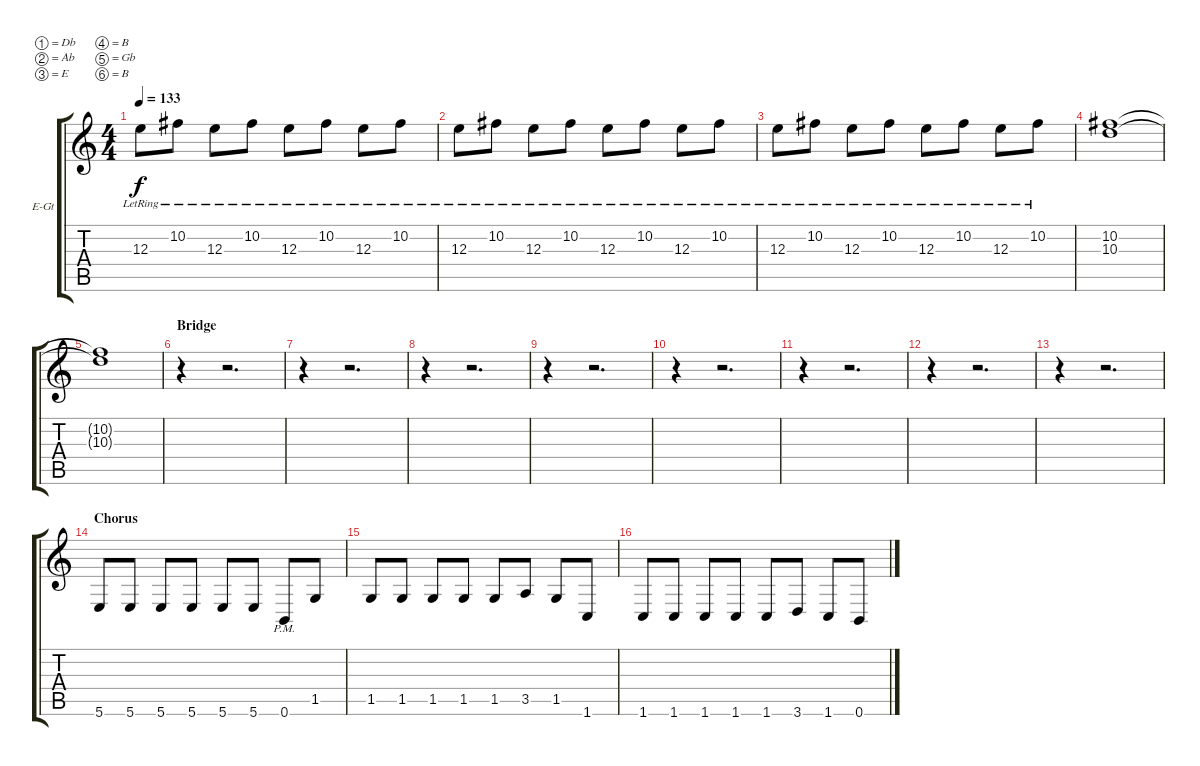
\bracketExtendMode groupsimilarinstruments
\firstSystemTrackNameOrientation horizontal
\otherSystemsTrackNameOrientation horizontal
\track ("Fills" "E-Gt") {instrument overdrivenguitar}
\staff {score tabs}
\tuning (Db4 Ab3 E3 B2 Gb2 B1)
\ts (4 4)
\tempo 133
\clef g2
\ks c
12.3{lr}.8{dy f} 10.2{lr}.8 12.3{lr}.8 10.2{lr}.8 12.3{lr}.8 10.2{lr}.8 12.3{lr}.8 10.2{lr}.8 |
12.3{lr}.8 10.2{lr}.8 12.3{lr}.8 10.2{lr}.8 12.3{lr}.8 10.2{lr}.8 12.3{lr}.8 10.2{lr}.8 |
12.3{lr}.8 10.2{lr}.8 12.3{lr}.8 10.2{lr}.8 12.3{lr}.8 10.2{lr}.8 12.3{lr}.8 10.2{lr}.8 |
(10.2 10.3).1 |
(10.2{t} 10.3{t}).1 |
\section ("" "Bridge")
r.4 r.2{d} |
r.4 r.2{d} |
r.4 r.2{d} |
r.4 r.2{d} |
r.4 r.2{d} |
r.4 r.2{d} |
r.4 r.2{d} |
r.4 r.2{d} |
\section ("" "Chorus")
5.6.8 5.6.8 5.6.8 5.6.8 5.6.8 5.6.8 0.6{pm}.8 1.5.8 |
1.5.8 1.5.8 1.5.8 1.5.8 1.5.8 3.5.8 1.5.8 1.6.8 |
1.6.8 1.6.8 1.6.8 1.6.8 1.6.8 3.6.8 1.6.8 0.6.8
